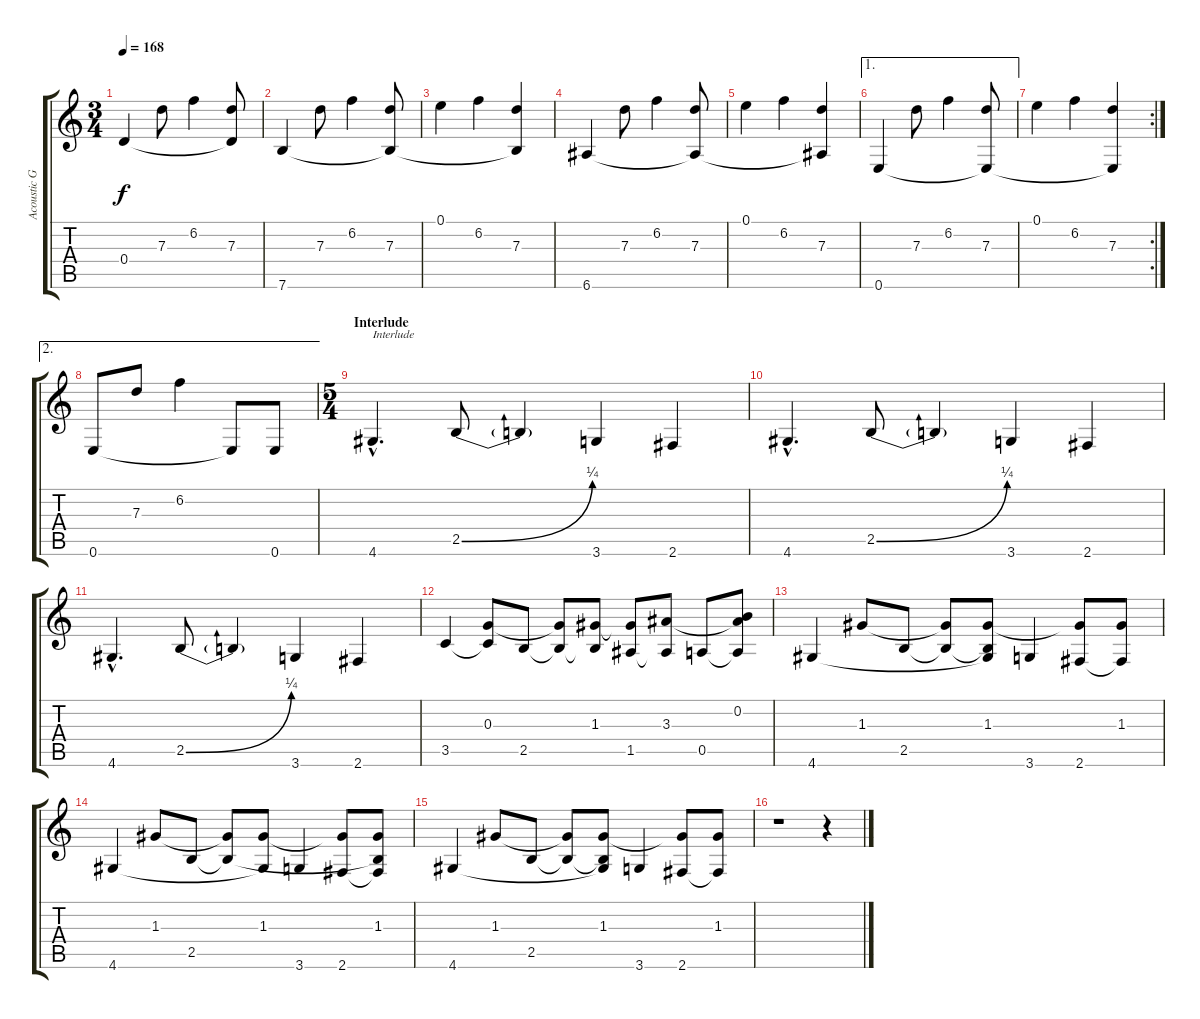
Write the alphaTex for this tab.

\track ("Acoustic Guitar for Interlude" "Acoustic G") {instrument acousticguitarsteel}
\staff {score tabs}
\tuning (E4 B3 G3 D3 A2 E2) {hide}
\ts (3 4)
\tempo 168
\clef g2
\ks c
0.4.4{dy f} 7.3.8 6.2.4 (7.3 0.4{t}).8 |
7.6.4 7.3.8 6.2.4 (7.3 7.6{t}).8 |
0.1.4 6.2.4 (7.3 7.6{t}).4 |
6.6.4 7.3.8 6.2.4 (7.3 6.6{t}).8 |
0.1.4 6.2.4 (7.3 6.6{t}).4 |
\ae 1
0.6.4 7.3.8 6.2.4 (7.3 0.6{t}).8 |
\rc 2
0.1.4 6.2.4 (7.3 0.6{t}).4 |
\ae 2
0.6.8 7.3.8 6.2.4 0.6{t}.8 0.6.8 |
\ts (5 4)
\section ("" "Interlude")
4.6{hac}.4{d txt "Interlude"} 2.5{be (bend 0 0 60 1)}.8 2.5{t}.4 3.6.4 2.6.4 |
4.6{hac}.4{d} 2.5{be (bend 0 0 60 1)}.8 2.5{t}.4 3.6.4 2.6.4 |
4.6{hac}.4{d} 2.5{be (bend 0 0 60 1)}.8 2.5{t}.4 3.6.4 2.6.4 |
3.5.4 (0.3 3.5{t}).8 2.5.8 (0.3{t} 2.5{t}).8 (1.3 2.5{t}).8 (1.3{t} 1.5).8 (3.3 1.5{t}).8 0.5.8 (0.2 3.3{t} 0.5{t}).8 |
4.6.4 1.3.8 2.5.8 (1.3{t} 2.5{t}).8 (1.3 2.5{t} 4.6{t}).8 3.6.4 (1.3{t} 2.6).8 (1.3 2.6{t}).8 |
4.6.4 1.3.8 2.5.8 (1.3{t} 2.5{t}).8 (1.3 4.6{t}).8 3.6.4 (1.3{t} 2.6).8 (1.3 2.5{t} 2.6{t}).8 |
4.6.4 1.3.8 2.5.8 (1.3{t} 2.5{t}).8 (1.3 2.5{t} 4.6{t}).8 3.6.4 (1.3{t} 2.6).8 (1.3 2.6{t}).8 |
r.1 r.4
